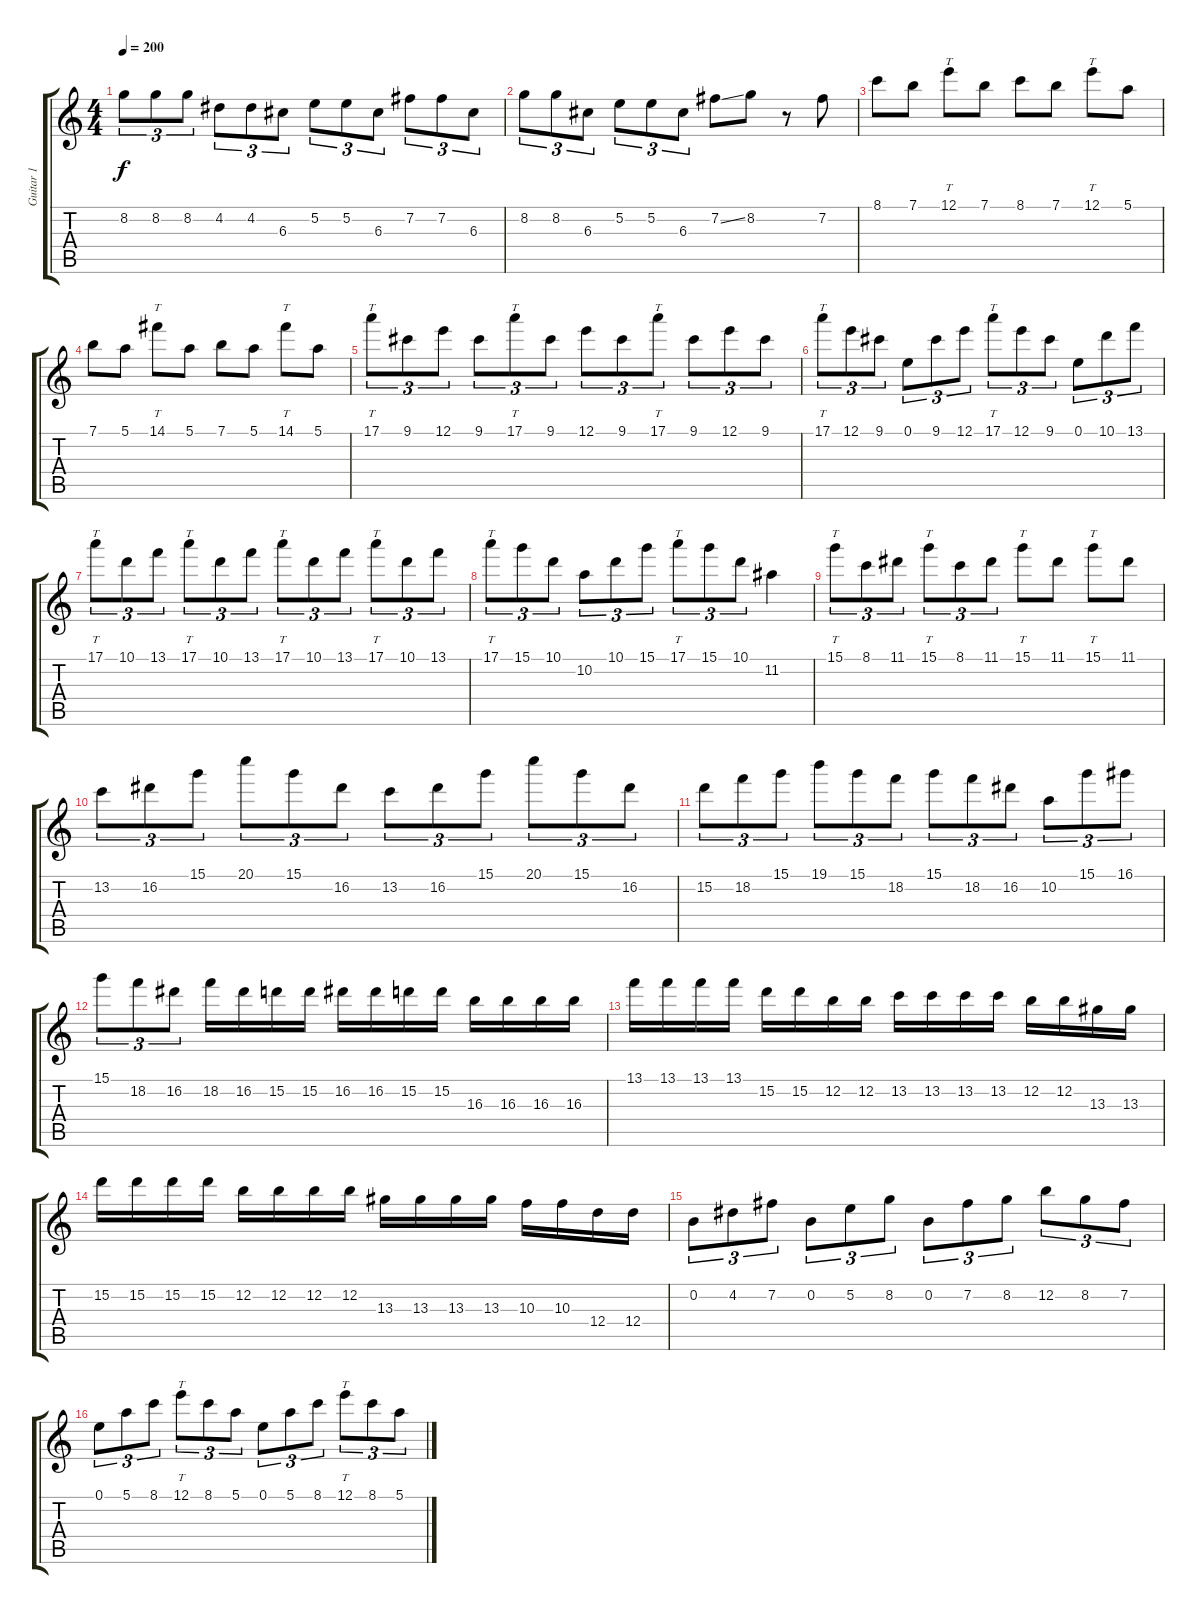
\track ("Guitar 1" "Guitar 1") {instrument distortionguitar}
\staff {score tabs}
\tuning (E4 B3 G3 D3 A2 E2) {hide}
\ts (4 4)
\tempo 200
\clef g2
\ks c
8.2.8{tu (3 2) dy f} 8.2.8{tu (3 2)} 8.2.8{tu (3 2)} 4.2.8{tu (3 2)} 4.2.8{tu (3 2)} 6.3.8{tu (3 2)} 5.2.8{tu (3 2)} 5.2.8{tu (3 2)} 6.3.8{tu (3 2)} 7.2.8{tu (3 2)} 7.2.8{tu (3 2)} 6.3.8{tu (3 2)} |
8.2.8{tu (3 2)} 8.2.8{tu (3 2)} 6.3.8{tu (3 2)} 5.2.8{tu (3 2)} 5.2.8{tu (3 2)} 6.3.8{tu (3 2)} 7.2{ss}.8 8.2.8 r.8 7.2.8 |
8.1.8 7.1.8 12.1.8{tt} 7.1.8 8.1.8 7.1.8 12.1.8{tt} 5.1.8 |
7.1.8 5.1.8 14.1.8{tt} 5.1.8 7.1.8 5.1.8 14.1.8{tt} 5.1.8 |
17.1.8{tt tu (3 2)} 9.1.8{tu (3 2)} 12.1.8{tu (3 2)} 9.1.8{tu (3 2)} 17.1.8{tt tu (3 2)} 9.1.8{tu (3 2)} 12.1.8{tu (3 2)} 9.1.8{tu (3 2)} 17.1.8{tt tu (3 2)} 9.1.8{tu (3 2)} 12.1.8{tu (3 2)} 9.1.8{tu (3 2)} |
17.1.8{tt tu (3 2)} 12.1.8{tu (3 2)} 9.1.8{tu (3 2)} 0.1.8{tu (3 2)} 9.1.8{tu (3 2)} 12.1.8{tu (3 2)} 17.1.8{tt tu (3 2)} 12.1.8{tu (3 2)} 9.1.8{tu (3 2)} 0.1.8{tu (3 2)} 10.1.8{tu (3 2)} 13.1.8{tu (3 2)} |
17.1.8{tt tu (3 2)} 10.1.8{tu (3 2)} 13.1.8{tu (3 2)} 17.1.8{tt tu (3 2)} 10.1.8{tu (3 2)} 13.1.8{tu (3 2)} 17.1.8{tt tu (3 2)} 10.1.8{tu (3 2)} 13.1.8{tu (3 2)} 17.1.8{tt tu (3 2)} 10.1.8{tu (3 2)} 13.1.8{tu (3 2)} |
17.1.8{tt tu (3 2)} 15.1.8{tu (3 2)} 10.1.8{tu (3 2)} 10.2.8{tu (3 2)} 10.1.8{tu (3 2)} 15.1.8{tu (3 2)} 17.1.8{tt tu (3 2)} 15.1.8{tu (3 2)} 10.1.8{tu (3 2)} 11.2.4 |
15.1.8{tt tu (3 2)} 8.1.8{tu (3 2)} 11.1.8{tu (3 2)} 15.1.8{tt tu (3 2)} 8.1.8{tu (3 2)} 11.1.8{tu (3 2)} 15.1.8{tt} 11.1.8 15.1.8{tt} 11.1.8 |
13.2.8{tu (3 2)} 16.2.8{tu (3 2)} 15.1.8{tu (3 2)} 20.1.8{tu (3 2)} 15.1.8{tu (3 2)} 16.2.8{tu (3 2)} 13.2.8{tu (3 2)} 16.2.8{tu (3 2)} 15.1.8{tu (3 2)} 20.1.8{tu (3 2)} 15.1.8{tu (3 2)} 16.2.8{tu (3 2)} |
15.2.8{tu (3 2)} 18.2.8{tu (3 2)} 15.1.8{tu (3 2)} 19.1.8{tu (3 2)} 15.1.8{tu (3 2)} 18.2.8{tu (3 2)} 15.1.8{tu (3 2)} 18.2.8{tu (3 2)} 16.2.8{tu (3 2)} 10.2.8{tu (3 2)} 15.1.8{tu (3 2)} 16.1.8{tu (3 2)} |
15.1.8{tu (3 2)} 18.2.8{tu (3 2)} 16.2.8{tu (3 2)} 18.2.16 16.2.16 15.2.16 15.2.16 16.2.16 16.2.16 15.2.16 15.2.16 16.3.16 16.3.16 16.3.16 16.3.16 |
13.1.16 13.1.16 13.1.16 13.1.16 15.2.16 15.2.16 12.2.16 12.2.16 13.2.16 13.2.16 13.2.16 13.2.16 12.2.16 12.2.16 13.3.16 13.3.16 |
15.2.16 15.2.16 15.2.16 15.2.16 12.2.16 12.2.16 12.2.16 12.2.16 13.3.16 13.3.16 13.3.16 13.3.16 10.3.16 10.3.16 12.4.16 12.4.16 |
0.2.8{tu (3 2)} 4.2.8{tu (3 2)} 7.2.8{tu (3 2)} 0.2.8{tu (3 2)} 5.2.8{tu (3 2)} 8.2.8{tu (3 2)} 0.2.8{tu (3 2)} 7.2.8{tu (3 2)} 8.2.8{tu (3 2)} 12.2.8{tu (3 2)} 8.2.8{tu (3 2)} 7.2.8{tu (3 2)} |
0.1.8{tu (3 2)} 5.1.8{tu (3 2)} 8.1.8{tu (3 2)} 12.1.8{tt tu (3 2)} 8.1.8{tu (3 2)} 5.1.8{tu (3 2)} 0.1.8{tu (3 2)} 5.1.8{tu (3 2)} 8.1.8{tu (3 2)} 12.1.8{tt tu (3 2)} 8.1.8{tu (3 2)} 5.1.8{tu (3 2)}
